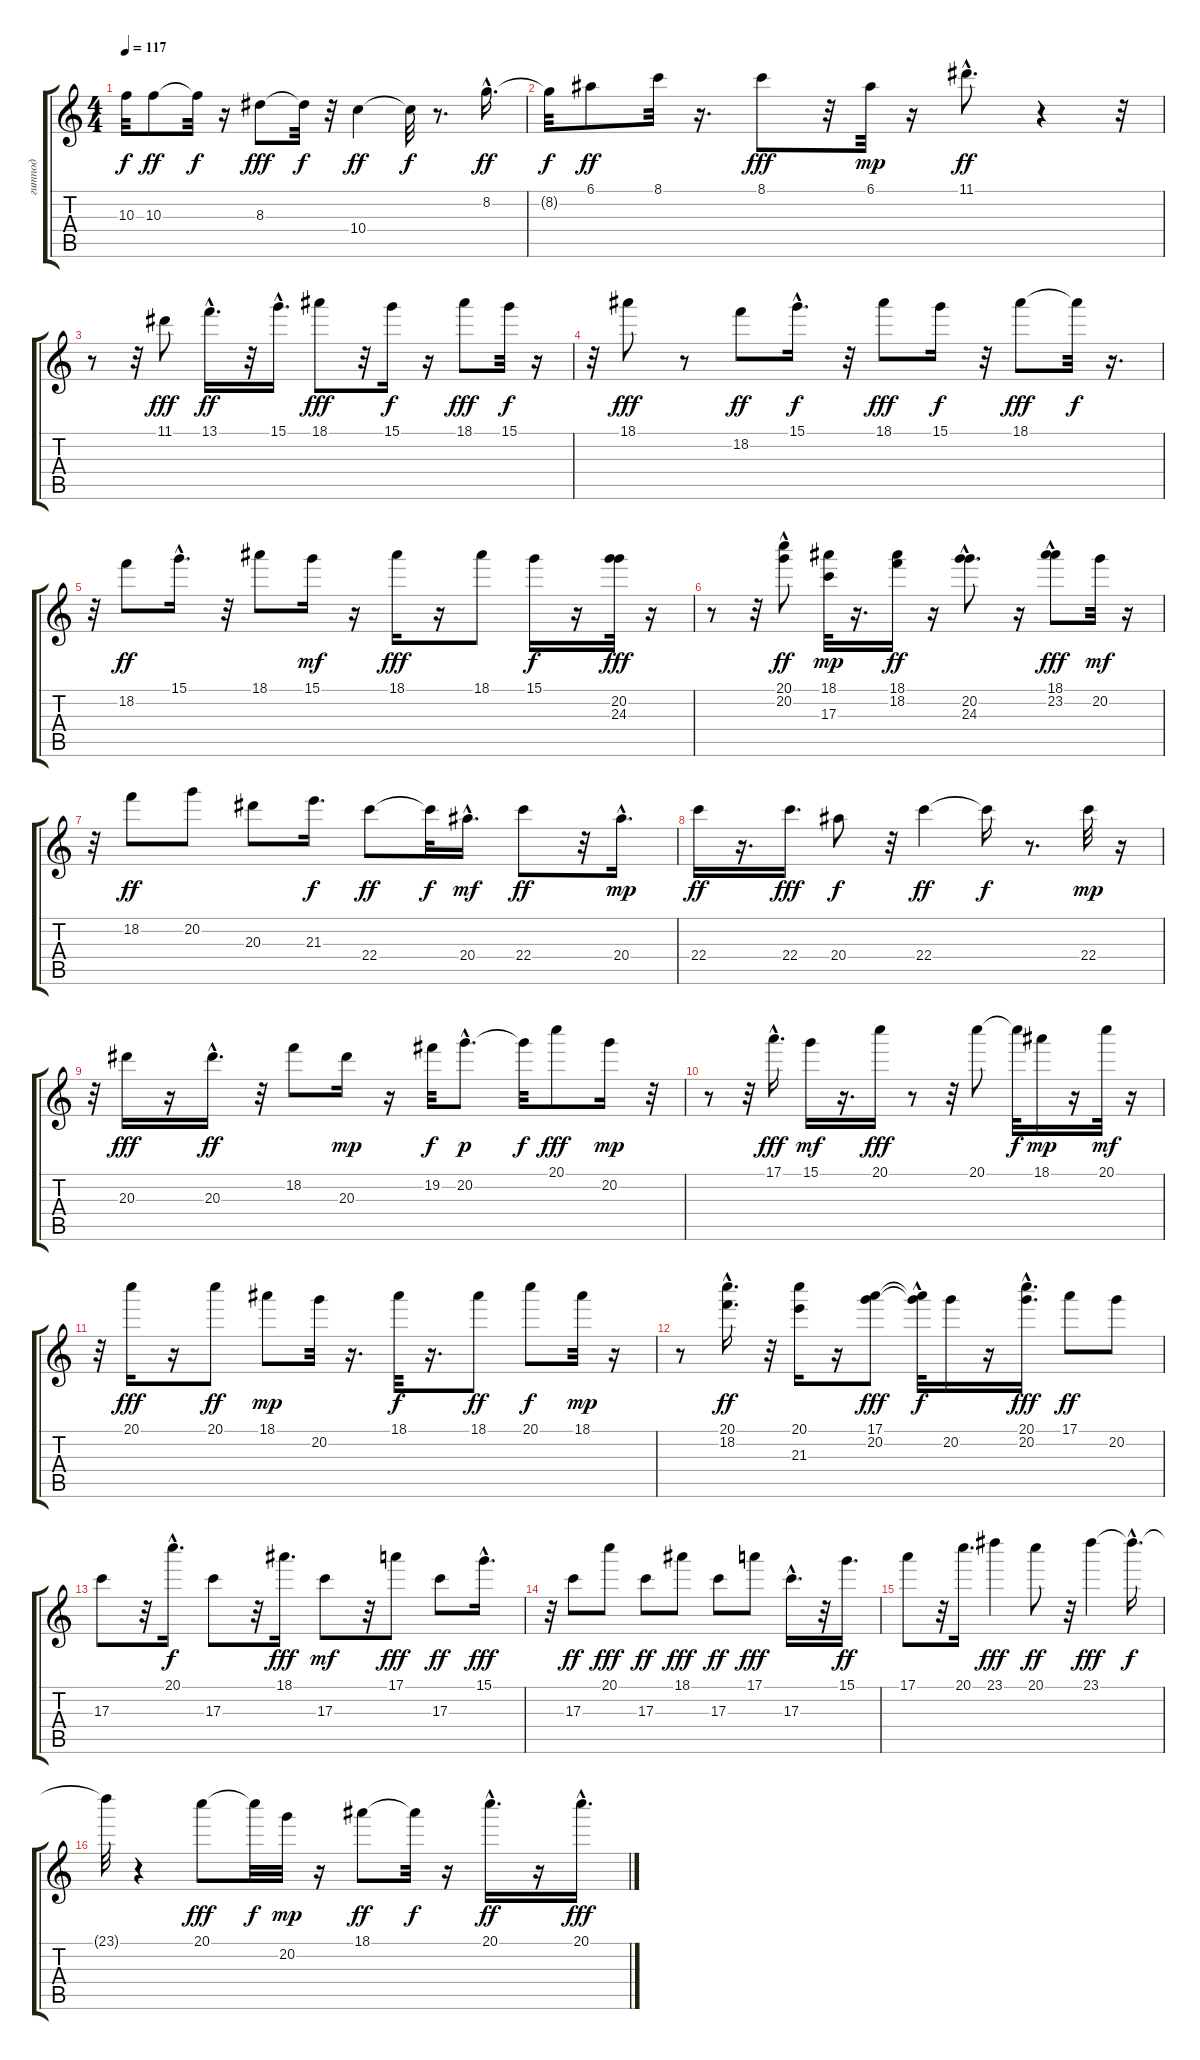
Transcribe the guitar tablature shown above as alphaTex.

\track ("гитпод" "гитпод") {instrument overdrivenguitar}
\staff {score tabs}
\tuning (E4 B3 G3 D3 A2 E2) {hide}
\ts (4 4)
\tempo 117
\clef g2
\ks c
10.3{t}.32{dy f} 10.3.8{dy ff} 10.3{t}.32{dy f} r.16 8.3.8{dy fff} 8.3{t}.32{dy f} r.32 10.4.4{dy ff} 10.4{t}.32{dy f} r.8{d} 8.2{hac}.16{d dy ff} |
8.2{t}.32{dy f} 6.1.8{dy ff} 8.1.32 r.16{d} 8.1.8{dy fff} r.32 6.1.32{dy mp} r.16 11.1{hac}.8{d dy ff} r.4 r.32 |
r.8 r.32 11.1.8{dy fff} 13.1{hac}.16{d dy ff} r.32 15.1{hac}.16{d} 18.1.8{dy fff} r.32 15.1.16{dy f} r.16 18.1.8{dy fff} 15.1.32{dy f} r.16 |
r.32 18.1.8{dy fff} r.8 18.2.8{dy ff} 15.1{hac}.16{d dy f} r.32 18.1.8{dy fff} 15.1.16{dy f} r.32 18.1.8{dy fff} 18.1{t}.32{dy f} r.16{d} |
r.32 18.2.8{dy ff} 15.1{hac}.16{d} r.32 18.1.8 15.1.16{dy mf} r.16 18.1.16{dy fff} r.16 18.1.8 15.1.16{dy f} r.16 (20.2 24.3).32{dy fff} r.16 |
r.8 r.32 (20.1 20.2{hac}).8{dy ff} (18.1 17.3).32{dy mp} r.16{d} (18.1 18.2).16{dy ff volume 1} r.16 (20.2{hac} 24.3).8{d volume 6} r.16 (18.1{hac} 23.2).8{dy fff volume 9} 20.2.32{dy mf volume 10} r.16 |
r.32 18.2.8{dy ff volume 7} 20.2.8{volume 0} 20.3.8 21.3.16{d dy f} 22.4.8{dy ff} 22.4{t}.32{dy f} 20.4{hac}.16{d dy mf} 22.4.8{dy ff} r.32 20.4{hac}.16{d dy mp} |
22.4.16{dy ff} r.16{d} 22.4.16{d dy fff} 20.4.8{dy f} r.32 22.4.4{dy ff} 22.4{t}.16{dy f} r.8{d} 22.4.32{dy mp} r.16 |
r.32 20.3.16{dy fff} r.16 20.3{hac}.16{d dy ff} r.32 18.2.8 20.3.16{dy mp} r.16 19.2.32{dy f} 20.2{hac}.8{d dy p} 20.2{t}.32{dy f} 20.1.8{dy fff} 20.2.16{dy mp} r.32 |
r.8 r.32 17.1{hac}.16{d dy fff} 15.1.16{dy mf} r.16{d} 20.1.16{dy fff} r.8 r.32 20.1.8 20.1{t}.32{dy f} 18.1.16{dy mp} r.16 20.1.32{dy mf} r.16 |
r.32 20.1.16{dy fff} r.16 20.1.8{dy ff} 18.1.8{dy mp} 20.2.32 r.16{d} 18.1.32{dy f} r.16{d} 18.1.8{dy ff} 20.1.8{dy f} 18.1.32{dy mp} r.16 |
r.8 (20.1{hac} 18.2{hac}).16{d dy ff} r.32 (20.1 21.3).16 r.16 (17.1 20.2).8{dy fff} (17.1{t} 20.2{hac t}).32{dy f} 20.2.16 r.16 (20.1{hac} 20.2{hac}).16{d dy fff} 17.1.8{dy ff} 20.2.8 |
17.3.8 r.32 20.1{hac}.16{d dy f} 17.3.8 r.32 18.1.16{d dy fff} 17.3.8{dy mf} r.32 17.1.8{dy fff} 17.3.8{dy ff} 15.1{hac}.16{d dy fff} |
r.32 17.3.8{dy ff} 20.1.8{dy fff} 17.3.8{dy ff} 18.1.8{dy fff} 17.3.8{dy ff} 17.1.8{dy fff} 17.3{hac}.16{d} r.32 15.1.16{d dy ff} |
17.1.8 r.32 20.1.16{d} 23.1.4{dy fff} 20.1.8{dy ff} r.32 23.1.4{dy fff} 23.1{hac t}.16{d dy f} |
23.1{t}.32 r.4 20.1.8{dy fff} 20.1{t}.32{dy f} 20.2.32{dy mp} r.16 18.1.8{dy ff} 18.1{t}.32{dy f} r.16 20.1{hac}.16{d dy ff} r.16 20.1{hac}.16{d dy fff}
